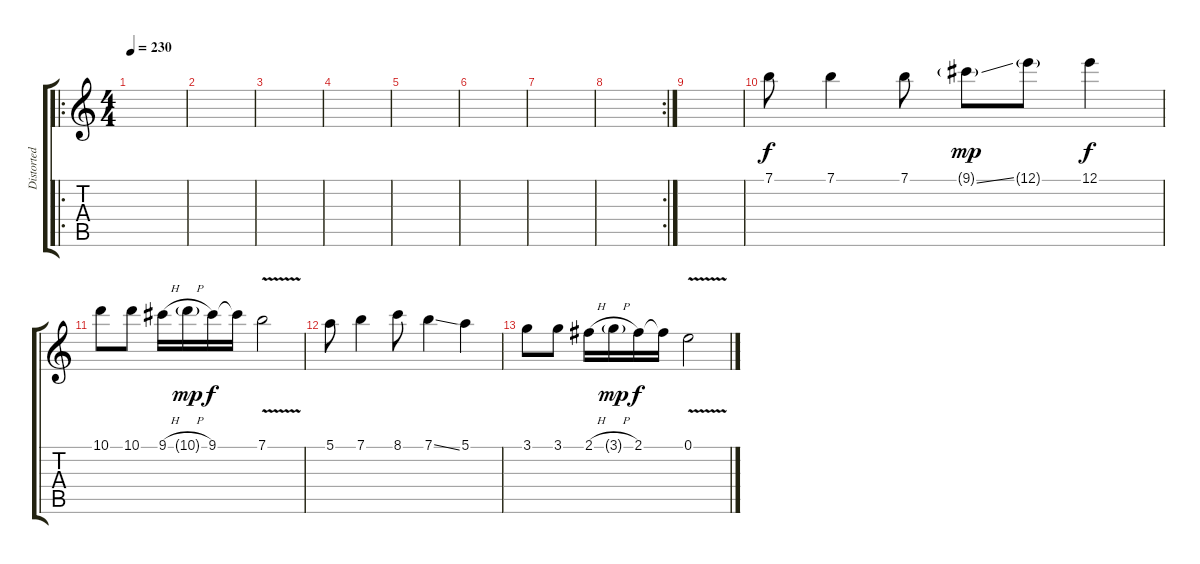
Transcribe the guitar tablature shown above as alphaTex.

\track ("Distorted lead" "Distorted ") {instrument distortionguitar}
\staff {score tabs}
\tuning (E4 B3 G3 D3 A2 E2) {hide}
\ro
\ts (4 4)
\tempo 230
\clef g2
\ks c
|
|
|
|
|
|
|
\rc 2
|
|
7.1.8 7.1.4 7.1.8 9.1{ss g}.8{dy mp} 12.1{g}.8 12.1.4{dy f} |
10.1.8 10.1.8 9.1{h}.16 10.1{h g}.16{dy mp} 9.1.16{dy f} 9.1{t}.16 7.1{v}.2 |
5.1.8 7.1.4 8.1.8 7.1{ss}.4 5.1.4 |
3.1.8 3.1.8 2.1{h}.16 3.1{h g}.16{dy mp} 2.1.16{dy f} 2.1{t}.16 0.1{v}.2
